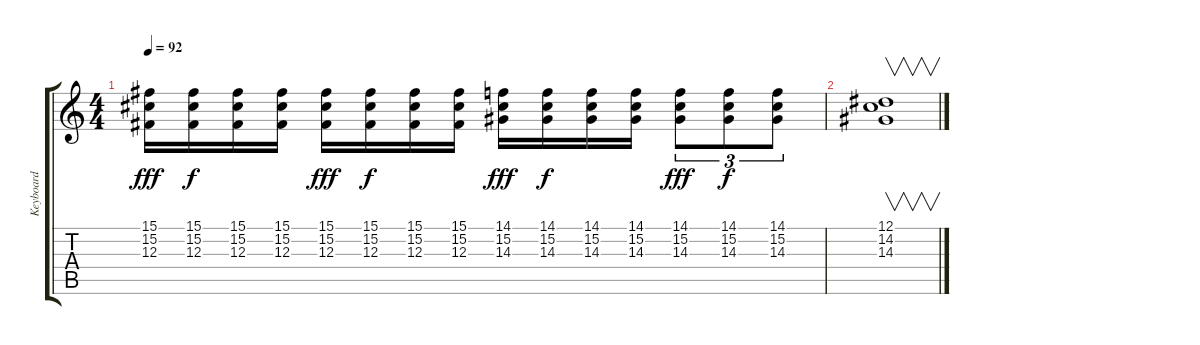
\track ("Keyboard" "Keyboard") {instrument rockorgan}
\staff {score tabs}
\tuning (Eb4 Bb3 Gb3 Db3 Ab2 Eb2) {hide}
\ts (4 4)
\tempo 92
\clef g2
\ks c
(15.1 15.2 12.3).16{dy fff} (15.1 15.2 12.3).16{dy f} (15.1 15.2 12.3).16 (15.1 15.2 12.3).16 (15.1 15.2 12.3).16{dy fff} (15.1 15.2 12.3).16{dy f} (15.1 15.2 12.3).16 (15.1 15.2 12.3).16 (14.1 15.2 14.3).16{dy fff} (14.1 15.2 14.3).16{dy f} (14.1 15.2 14.3).16 (14.1 15.2 14.3).16 (14.1 15.2 14.3).8{tu (3 2) dy fff} (14.1 15.2 14.3).8{tu (3 2) dy f} (14.1 15.2 14.3).8{tu (3 2)} |
(12.1 14.2 14.3).1{v volume 0}
